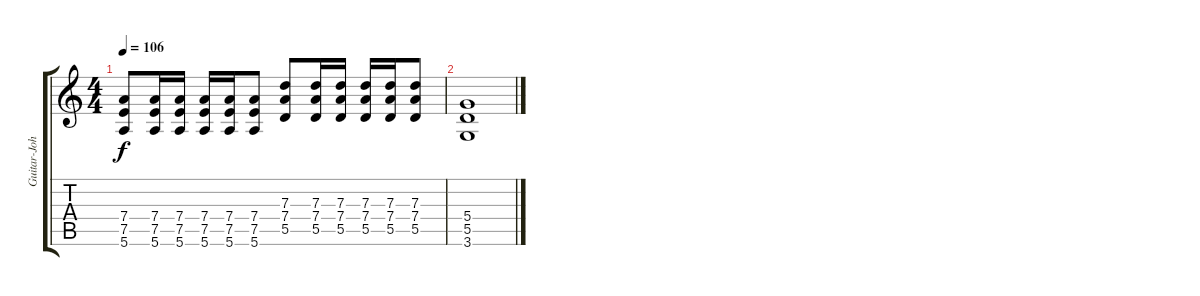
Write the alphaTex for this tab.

\track ("Guitar-Johnny Ramone" "Guitar-Joh") {instrument distortionguitar}
\staff {score tabs}
\tuning (E4 B3 G3 D3 A2 E2) {hide}
\ts (4 4)
\tempo 106
\clef g2
\ks c
(7.4 7.5 5.6).8{dy f} (7.4 7.5 5.6).16 (7.4 7.5 5.6).16 (7.4 7.5 5.6).16 (7.4 7.5 5.6).16 (7.4 7.5 5.6).8 (7.3 7.4 5.5).8 (7.3 7.4 5.5).16 (7.3 7.4 5.5).16 (7.3 7.4 5.5).16 (7.3 7.4 5.5).16 (7.3 7.4 5.5).8 |
(5.4 5.5 3.6).1
